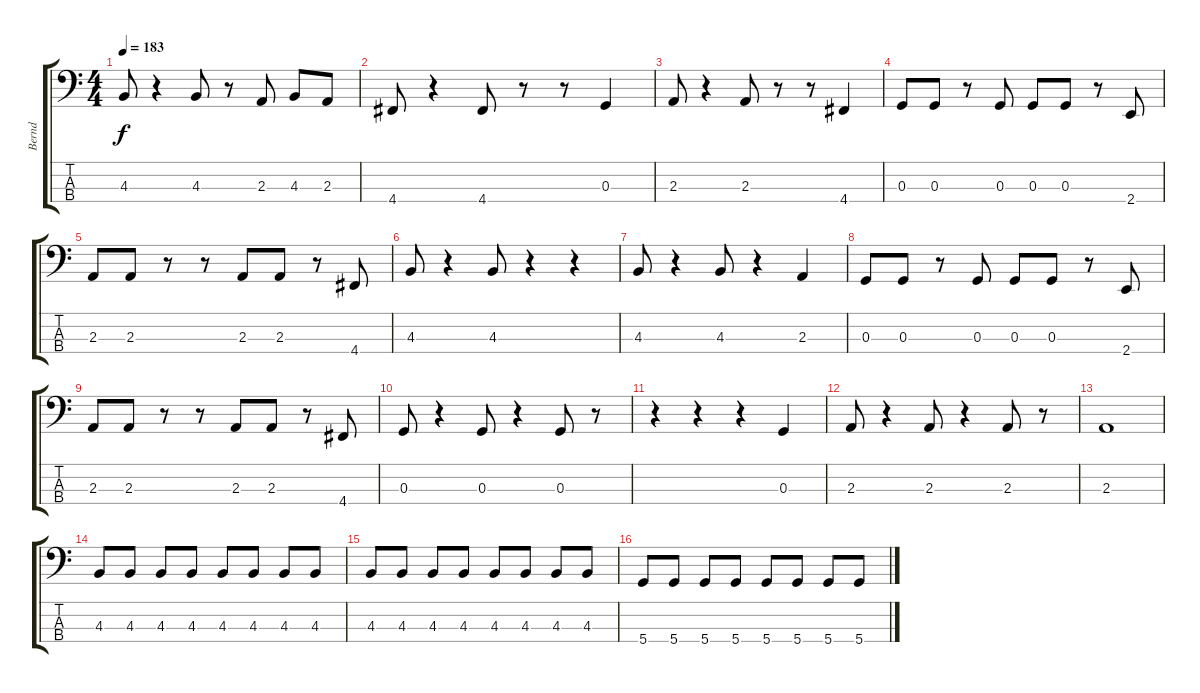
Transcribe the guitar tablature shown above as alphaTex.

\track ("Bernd" "Bernd") {instrument electricbassfinger}
\staff {score tabs}
\tuning (F2 C2 G1 D1) {hide}
\ts (4 4)
\tempo 183
\clef f4
\ks c
4.3.8{dy f} r.4 4.3.8 r.8 2.3.8 4.3.8 2.3.8 |
4.4.8 r.4 4.4.8 r.8 r.8 0.3.4 |
2.3.8 r.4 2.3.8 r.8 r.8 4.4.4 |
0.3.8 0.3.8 r.8 0.3.8 0.3.8 0.3.8 r.8 2.4.8 |
2.3.8 2.3.8 r.8 r.8 2.3.8 2.3.8 r.8 4.4.8 |
4.3.8 r.4 4.3.8 r.4 r.4 |
4.3.8 r.4 4.3.8 r.4 2.3.4 |
0.3.8 0.3.8 r.8 0.3.8 0.3.8 0.3.8 r.8 2.4.8 |
2.3.8 2.3.8 r.8 r.8 2.3.8 2.3.8 r.8 4.4.8 |
0.3.8 r.4 0.3.8 r.4 0.3.8 r.8 |
r.4 r.4 r.4 0.3.4 |
2.3.8 r.4 2.3.8 r.4 2.3.8 r.8 |
2.3.1 |
4.3.8 4.3.8 4.3.8 4.3.8 4.3.8 4.3.8 4.3.8 4.3.8 |
4.3.8 4.3.8 4.3.8 4.3.8 4.3.8 4.3.8 4.3.8 4.3.8 |
5.4.8 5.4.8 5.4.8 5.4.8 5.4.8 5.4.8 5.4.8 5.4.8
